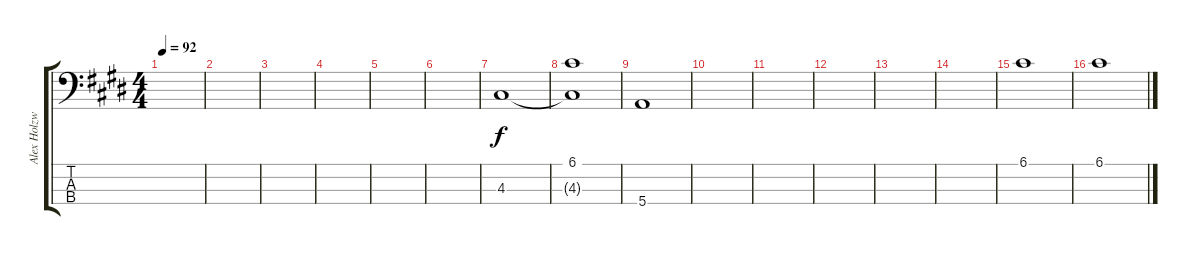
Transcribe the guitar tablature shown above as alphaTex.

\track ("Alex Holzwarth" "Alex Holzw") {instrument electricbassfinger}
\staff {score tabs}
\tuning (G2 D2 A1 E1) {hide}
\ts (4 4)
\tempo 92
\clef f4
\ks c#minor
|
|
|
|
|
|
4.3.1 |
(6.1 4.3{t}).1 |
5.4.1 |
|
|
|
|
|
6.1.1 |
6.1.1
